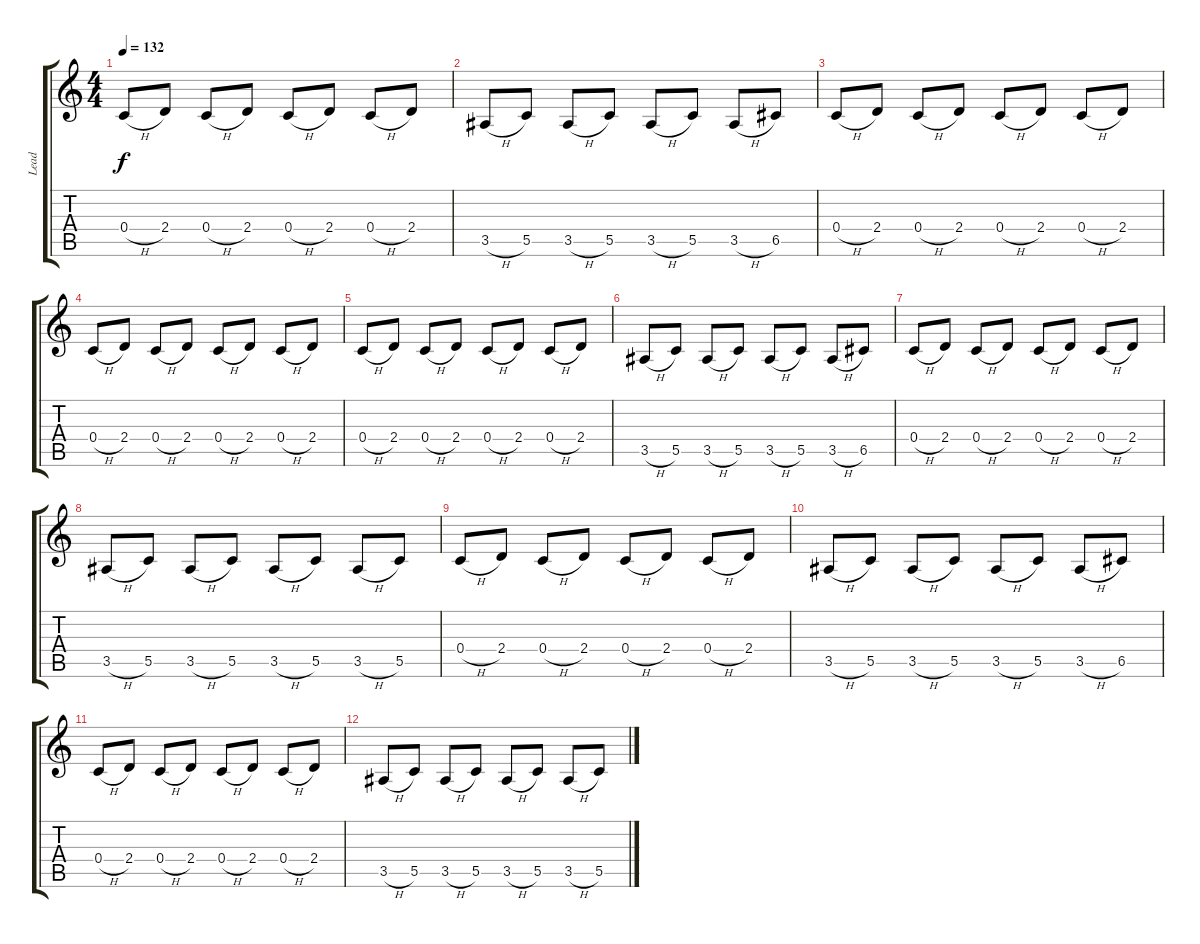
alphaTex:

\track ("Lead" "Lead") {instrument distortionguitar}
\staff {score tabs}
\tuning (D4 A3 F3 C3 G2 D2) {hide}
\ts (4 4)
\tempo 132
\clef g2
\ks c
0.4{h}.8{dy f} 2.4.8 0.4{h}.8 2.4.8 0.4{h}.8 2.4.8 0.4{h}.8 2.4.8 |
3.5{h}.8 5.5.8 3.5{h}.8 5.5.8 3.5{h}.8 5.5.8 3.5{h}.8 6.5.8 |
0.4{h}.8 2.4.8 0.4{h}.8 2.4.8 0.4{h}.8 2.4.8 0.4{h}.8 2.4.8 |
0.4{h}.8 2.4.8 0.4{h}.8 2.4.8 0.4{h}.8 2.4.8 0.4{h}.8 2.4.8 |
0.4{h}.8 2.4.8 0.4{h}.8 2.4.8 0.4{h}.8 2.4.8 0.4{h}.8 2.4.8 |
3.5{h}.8 5.5.8 3.5{h}.8 5.5.8 3.5{h}.8 5.5.8 3.5{h}.8 6.5.8 |
0.4{h}.8 2.4.8 0.4{h}.8 2.4.8 0.4{h}.8 2.4.8 0.4{h}.8 2.4.8 |
3.5{h}.8 5.5.8 3.5{h}.8 5.5.8 3.5{h}.8 5.5.8 3.5{h}.8 5.5.8 |
0.4{h}.8 2.4.8 0.4{h}.8 2.4.8 0.4{h}.8 2.4.8 0.4{h}.8 2.4.8 |
3.5{h}.8 5.5.8 3.5{h}.8 5.5.8 3.5{h}.8 5.5.8 3.5{h}.8 6.5.8 |
0.4{h}.8 2.4.8 0.4{h}.8 2.4.8 0.4{h}.8 2.4.8 0.4{h}.8 2.4.8 |
3.5{h}.8 5.5.8 3.5{h}.8 5.5.8 3.5{h}.8 5.5.8 3.5{h}.8 5.5.8
